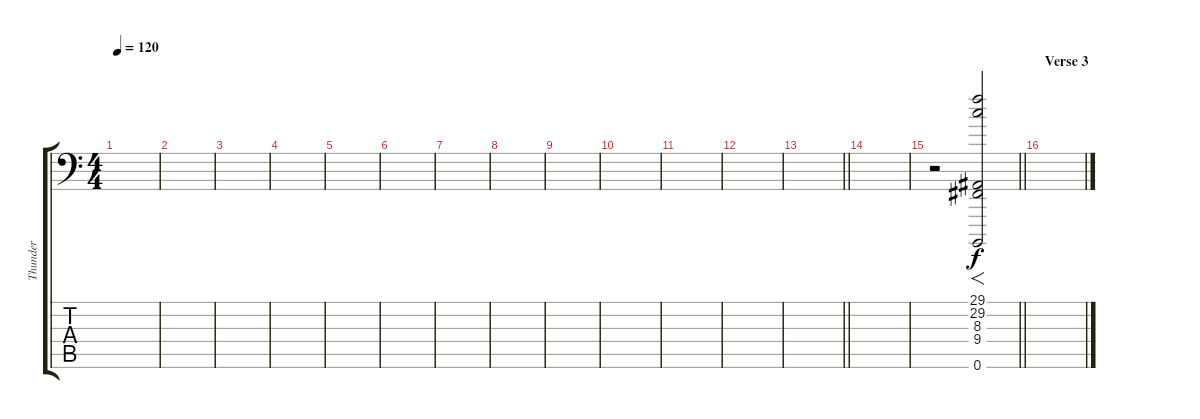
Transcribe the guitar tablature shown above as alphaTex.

\track ("Thunder" "Thunder") {instrument gunshot}
\staff {score tabs}
\tuning (C3 G2 D2 A1 E1 B0) {hide}
\ts (4 4)
\tempo 120
\clef f4
\ks c
|
|
|
|
|
|
|
|
|
|
|
|
\barLineRight lightlight
|
|
\barLineRight lightlight
r.2 (29.1 29.2 8.3 9.4 0.6).2{f volume 16 instrument applause} |
\section ("" "Verse 3")
